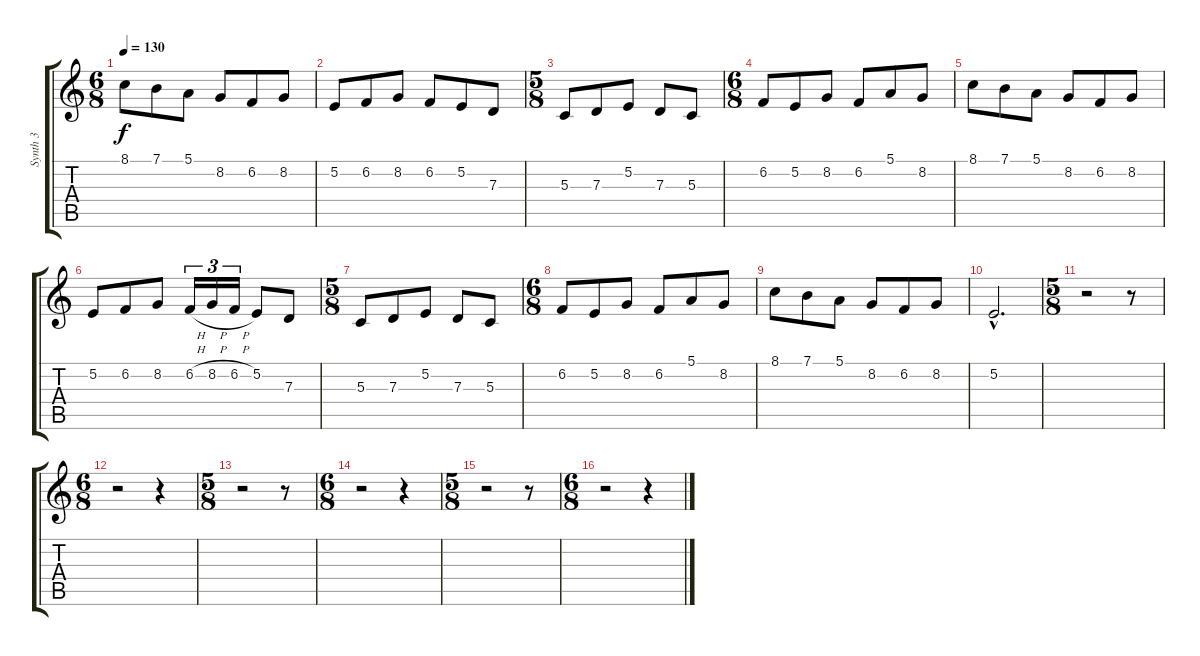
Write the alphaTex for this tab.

\track ("Synth 3" "Synth 3") {instrument panflute}
\staff {score tabs}
\tuning (E4 B3 G3 D3 A2 E2) {hide}
\ts (6 8)
\tempo 130
\clef g2
\ks c
8.1.8{dy f} 7.1.8 5.1.8 8.2.8 6.2.8 8.2.8 |
5.2.8 6.2.8 8.2.8 6.2.8 5.2.8 7.3.8 |
\ts (5 8)
5.3.8 7.3.8 5.2.8 7.3.8 5.3.8 |
\ts (6 8)
6.2.8 5.2.8 8.2.8 6.2.8 5.1.8 8.2.8 |
8.1.8 7.1.8 5.1.8 8.2.8 6.2.8 8.2.8 |
5.2.8 6.2.8 8.2.8 6.2{h}.16{tu (3 2)} 8.2{h}.16{tu (3 2)} 6.2{h}.16{tu (3 2)} 5.2.8 7.3.8 |
\ts (5 8)
5.3.8 7.3.8 5.2.8 7.3.8 5.3.8 |
\ts (6 8)
6.2.8 5.2.8 8.2.8 6.2.8 5.1.8 8.2.8 |
8.1.8 7.1.8 5.1.8 8.2.8 6.2.8 8.2.8 |
5.2{hac}.2{d} |
\ts (5 8)
r.2 r.8 |
\ts (6 8)
r.2 r.4 |
\ts (5 8)
r.2 r.8 |
\ts (6 8)
r.2 r.4 |
\ts (5 8)
r.2 r.8 |
\ts (6 8)
r.2 r.4
